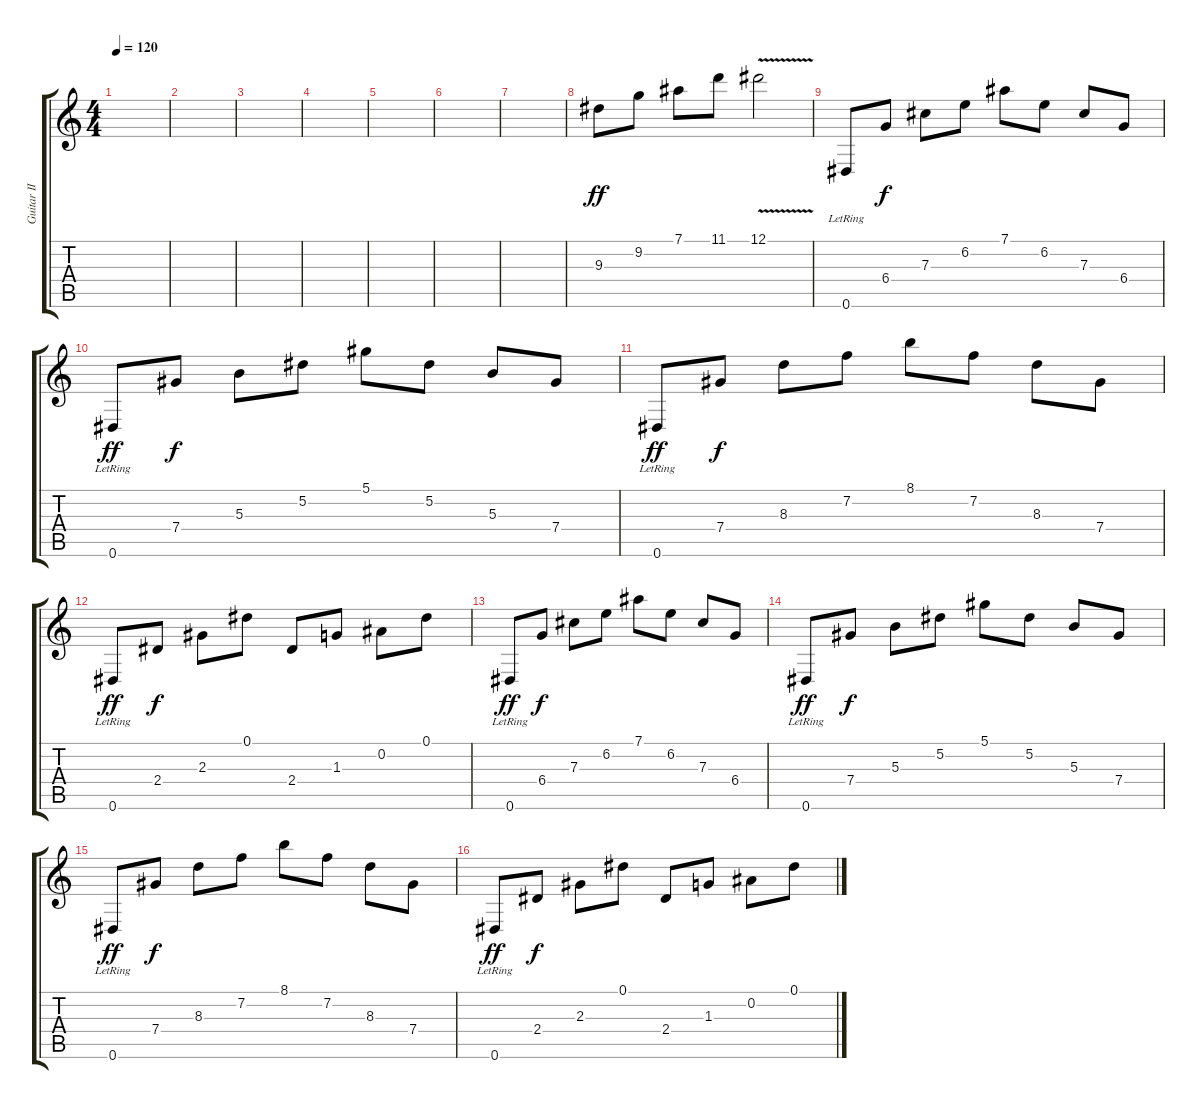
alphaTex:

\track ("Guitar II" "Guitar II") {instrument overdrivenguitar}
\staff {score tabs}
\tuning (Eb4 Bb3 Gb3 Db3 Ab2 Eb2) {hide}
\ts (4 4)
\tempo 120
\clef g2
\ks c
|
|
|
|
|
|
|
9.3.8{dy ff instrument acousticguitarnylon} 9.2.8 7.1.8 11.1.8 12.1{v}.2 |
0.6{lr}.8{volume 16 instrument acousticguitarsteel} 6.4.8{dy f} 7.3.8 6.2.8 7.1.8 6.2.8 7.3.8 6.4.8 |
0.6{lr}.8{dy ff instrument acousticguitarsteel} 7.4.8{dy f} 5.3.8 5.2.8 5.1.8 5.2.8 5.3.8 7.4.8 |
0.6{lr}.8{dy ff instrument acousticguitarsteel} 7.4.8{dy f} 8.3.8 7.2.8 8.1.8 7.2.8 8.3.8 7.4.8 |
0.6{lr}.8{dy ff instrument acousticguitarsteel} 2.4.8{dy f} 2.3.8 0.1.8 2.4.8 1.3.8 0.2.8 0.1.8 |
0.6{lr}.8{dy ff volume 12 instrument acousticguitarsteel} 6.4.8{dy f} 7.3.8 6.2.8 7.1.8 6.2.8 7.3.8 6.4.8 |
0.6{lr}.8{dy ff instrument acousticguitarsteel} 7.4.8{dy f} 5.3.8 5.2.8 5.1.8 5.2.8 5.3.8 7.4.8 |
0.6{lr}.8{dy ff instrument acousticguitarsteel} 7.4.8{dy f} 8.3.8 7.2.8 8.1.8 7.2.8 8.3.8 7.4.8 |
0.6{lr}.8{dy ff instrument acousticguitarsteel} 2.4.8{dy f} 2.3.8 0.1.8 2.4.8 1.3.8 0.2.8 0.1.8
